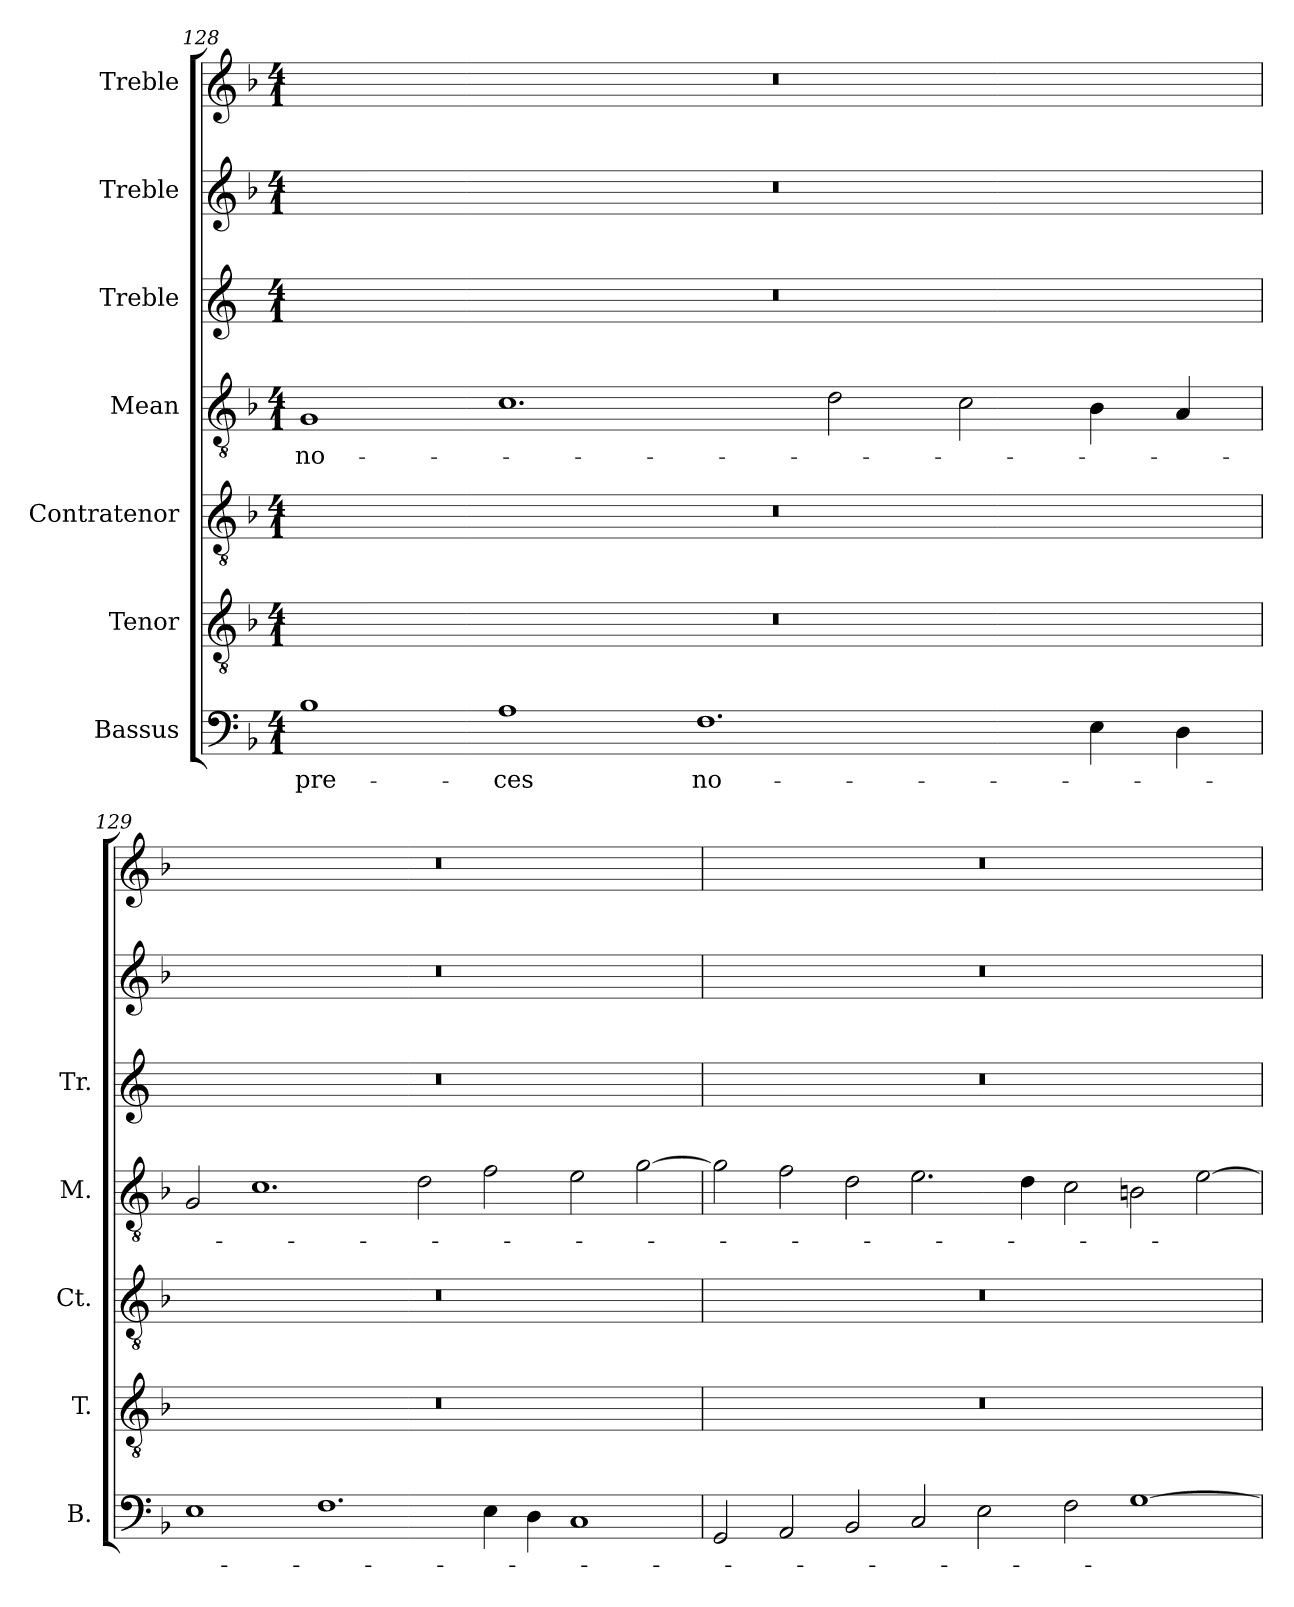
**kern	**text	**kern	**kern	**kern	**text	**kern	**kern	**kern
*part7	*part7	*part6	*part5	*part4	*part4	*part3	*part2	*part1
*staff7	*staff7	*staff6	*staff5	*staff4	*staff4	*staff3	*staff2	*staff1
*I"Bassus	*	*I"Tenor	*I"Contratenor	*I"Mean	*	*I"Treble	*I"Treble	*I"Treble
*I'B.	*	*I'T.	*I'Ct.	*I'M.	*	*I'Tr.	*	*
!!LO:LB:g=z
*clefF4	*	*clefGv2	*clefGv2	*clefGv2	*	*clefG2	*clefG2	*clefG2
*	*	*ITrd7c12	*ITrd7c12	*ITrd7c12	*	*	*	*
*k[b-]	*	*k[b-]	*k[b-]	*k[b-]	*	*k[]	*k[b-]	*k[b-]
*F:	*	*F:	*F:	*F:	*	*	*F:	*F:
*M4/1	*	*M4/1	*M4/1	*M4/1	*	*M4/1	*M4/1	*M4/1
=128	=128	=128	=128	=128	=128	=128	=128	=128
!	!LO:LY:b:color=#000000	!LO:N:vis=1	!LO:N:vis=1	!	!	!	!	!
!	!	!	!	!	!LO:LY:b:color=#000000	!LO:N:vis=1	!LO:N:vis=1	!LO:N:vis=1
1B-i	pre-	00r	00r	1GGi	no-	00r	00r	00r
!	!LO:LY:b:color=#000000	!	!	!	!	!	!	!
1Ai	-ces	.	.	1.Ci	.	.	.	.
!	!LO:LY:b:color=#000000	!	!	!	!	!	!	!
1.Fi	no-	.	.	.	.	.	.	.
.	.	.	.	2Di\	.	.	.	.
.	.	.	.	2Ci\	.	.	.	.
4Ei\	.	.	.	4BB-i\	.	.	.	.
4Di\	.	.	.	4AAi/	.	.	.	.
=129`	=129`	=129`	=129`	=129`	=129`	=129`	=129`	=129`
!	!	!LO:N:vis=1	!LO:N:vis=1	!	!	!LO:N:vis=1	!LO:N:vis=1	!LO:N:vis=1
1Ei	.	00r	00r	2GGi/	.	00r	00r	00r
.	.	.	.	1.Ci	.	.	.	.
1.Fi	.	.	.	.	.	.	.	.
.	.	.	.	2Di\	.	.	.	.
4Ei\	.	.	.	2Fi\	.	.	.	.
4Di\	.	.	.	.	.	.	.	.
1Ci	.	.	.	2Ei\	.	.	.	.
.	.	.	.	[>2Gi\	.	.	.	.
=130`	=130`	=130`	=130`	=130`	=130`	=130`	=130`	=130`
!	!	!LO:N:vis=1	!LO:N:vis=1	!	!	!LO:N:vis=1	!LO:N:vis=1	!LO:N:vis=1
2GGi/	.	00r	00r	2Gi\]	.	00r	00r	00r
2AAi/	.	.	.	2Fi\	.	.	.	.
2BB-i/	.	.	.	2Di\	.	.	.	.
2Ci/	.	.	.	2.Ei\	.	.	.	.
2Ei\	.	.	.	.	.	.	.	.
.	.	.	.	4Di\	.	.	.	.
2Fi\	.	.	.	2Ci\	.	.	.	.
[>1Gi	.	.	.	2BBni\	.	.	.	.
.	.	.	.	[>2Ei\	.	.	.	.
=`	=`	=`	=`	=`	=`	=`	=`	=`
*-	*-	*-	*-	*-	*-	*-	*-	*-
